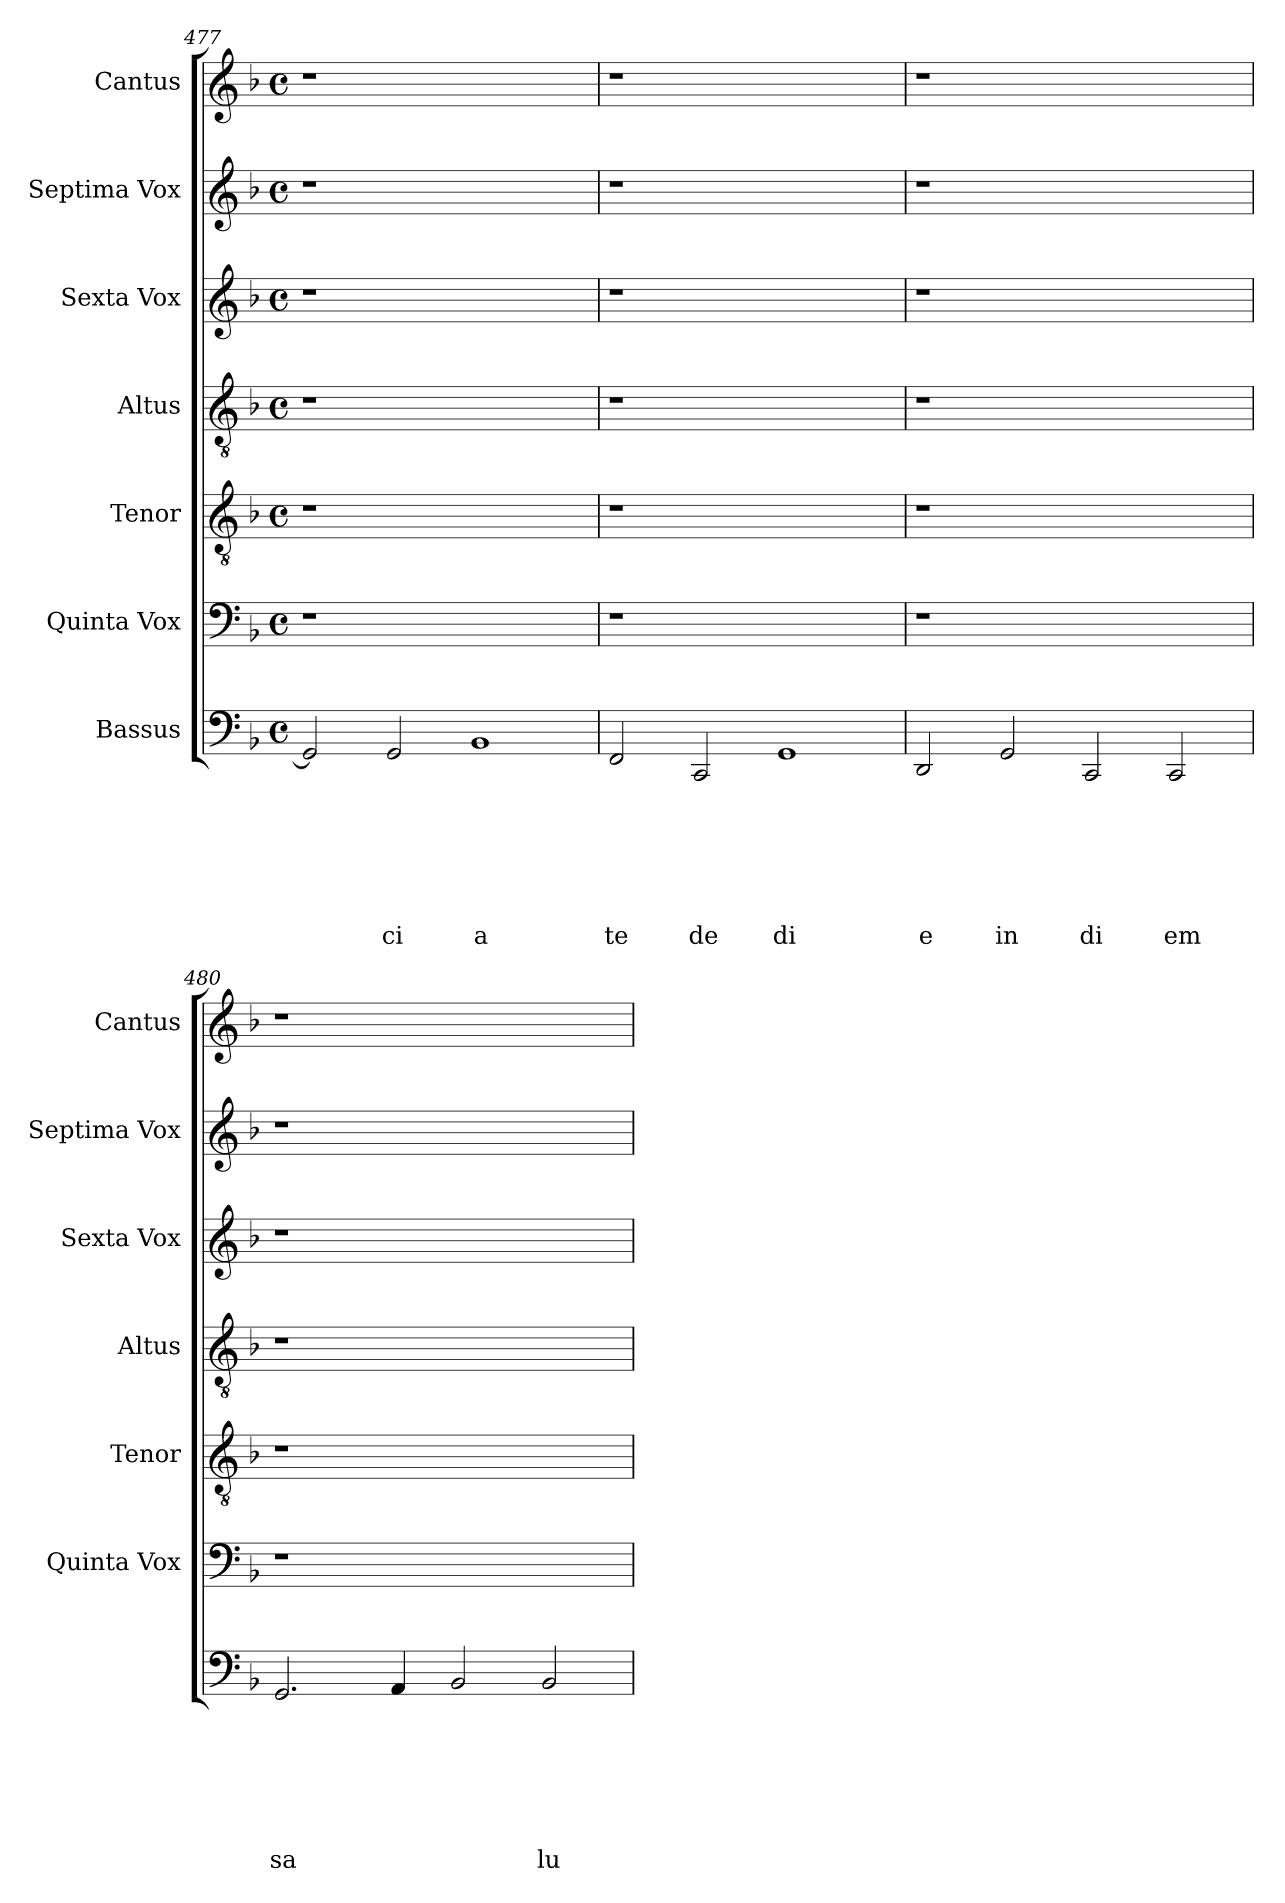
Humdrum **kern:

**kern	**text	**text	**text	**text	**text	**text	**text	**kern	**kern	**kern	**kern	**kern	**kern
*part7	*part7	*part7	*part7	*part7	*part7	*part7	*part7	*part6	*part5	*part4	*part3	*part2	*part1
*staff7	*staff7	*staff7	*staff7	*staff7	*staff7	*staff7	*staff7	*staff6	*staff5	*staff4	*staff3	*staff2	*staff1
*I"Bassus	*	*	*	*	*	*	*	*I"Quinta Vox	*I"Tenor	*I"Altus	*I"Sexta Vox	*I"Septima Vox	*I"Cantus
*	*	*	*	*	*	*	*	*I'Quinta Vox	*I'Tenor	*I'Altus	*I'Sexta Vox	*I'Septima Vox	*I'Cantus
*clefF4	*	*	*	*	*	*	*	*clefF4	*clefGv2	*clefGv2	*clefG2	*clefG2	*clefG2
*k[b-]	*	*	*	*	*	*	*	*k[b-]	*k[b-]	*k[b-]	*k[b-]	*k[b-]	*k[b-]
*F:	*	*	*	*	*	*	*	*F:	*F:	*F:	*F:	*F:	*F:
*M4/4	*	*	*	*	*	*	*	*M4/4	*M4/4	*M4/4	*M4/4	*M4/4	*M4/4
*met(c)	*	*	*	*	*	*	*	*met(c)	*met(c)	*met(c)	*met(c)	*met(c)	*met(c)
=477	=477	=477	=477	=477	=477	=477	=477	=477	=477	=477	=477	=477	=477
2GG/]	.	.	.	.	.	.	.	1r	1r	1r	1r	1r	1r
!	!	!	!	!	!	!	!LO:LY:b	!	!	!	!	!	!
2GG/	.	.	.	.	.	.	ci	.	.	.	.	.	.
!	!	!	!	!	!	!	!LO:LY:b	!	!	!	!	!	!
1BB-	.	.	.	.	.	.	a	1ryy	1ryy	1ryy	1ryy	1ryy	1ryy
=478	=478	=478	=478	=478	=478	=478	=478	=478	=478	=478	=478	=478	=478
!	!	!	!	!	!	!	!LO:LY:b	!	!	!	!	!	!
2FF/	.	.	.	.	.	.	te	1r	1r	1r	1r	1r	1r
!	!	!	!	!	!	!	!LO:LY:b	!	!	!	!	!	!
2CC/	.	.	.	.	.	.	de	.	.	.	.	.	.
!	!	!	!	!	!	!	!LO:LY:b	!	!	!	!	!	!
1GG	.	.	.	.	.	.	di	1ryy	1ryy	1ryy	1ryy	1ryy	1ryy
=479	=479	=479	=479	=479	=479	=479	=479	=479	=479	=479	=479	=479	=479
!	!	!	!	!	!	!	!LO:LY:b	!	!	!	!	!	!
2DD/	.	.	.	.	.	.	e	1r	1r	1r	1r	1r	1r
!	!	!	!	!	!	!	!LO:LY:b	!	!	!	!	!	!
2GG/	.	.	.	.	.	.	in	.	.	.	.	.	.
!	!	!	!	!	!	!	!LO:LY:b	!	!	!	!	!	!
2CC/	.	.	.	.	.	.	di	1ryy	1ryy	1ryy	1ryy	1ryy	1ryy
!	!	!	!	!	!	!	!LO:LY:b	!	!	!	!	!	!
2CC/	.	.	.	.	.	.	em	.	.	.	.	.	.
=480	=480	=480	=480	=480	=480	=480	=480	=480	=480	=480	=480	=480	=480
!	!	!	!	!	!	!	!LO:LY:b	!	!	!	!	!	!
2.GG/	.	.	.	.	.	.	sa	1r	1r	1r	1r	1r	1r
4AA/	.	.	.	.	.	.	.	.	.	.	.	.	.
2BB-/	.	.	.	.	.	.	.	1ryy	1ryy	1ryy	1ryy	1ryy	1ryy
!	!	!	!	!	!	!	!LO:LY:b	!	!	!	!	!	!
2BB-/	.	.	.	.	.	.	lu	.	.	.	.	.	.
=	=	=	=	=	=	=	=	=	=	=	=	=	=
*-	*-	*-	*-	*-	*-	*-	*-	*-	*-	*-	*-	*-	*-
